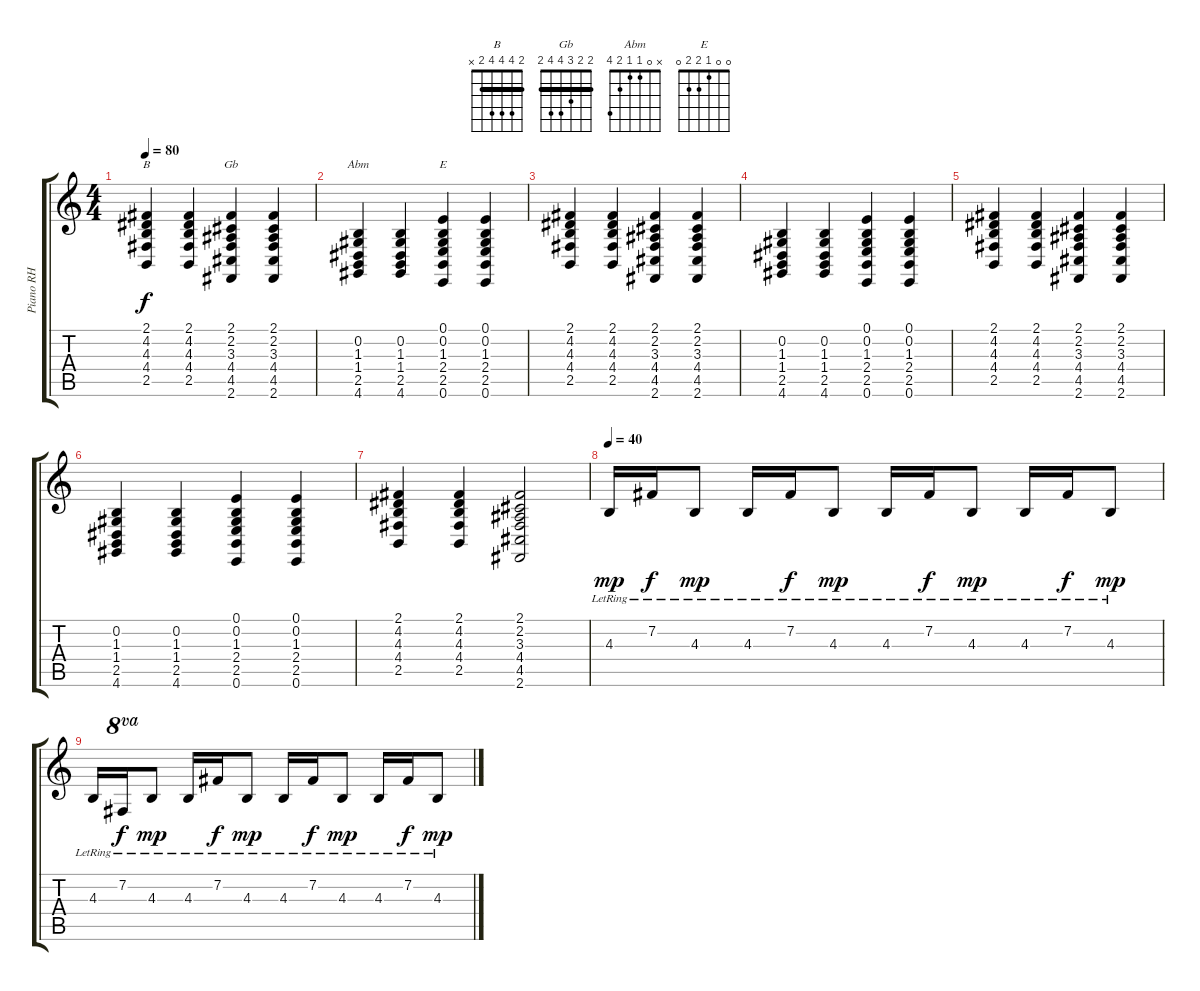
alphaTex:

\track ("Piano RH" "Piano RH") {instrument acousticgrandpiano}
\staff {score tabs}
\tuning (E4 B3 G3 D3 A2 E2) {hide}
\chord ("B" 2 4 4 4 2 x) {barre 2}
\chord ("Gb" 2 2 3 4 4 2) {barre 2}
\chord ("Abm" x 0 1 1 2 4)
\chord ("E" 0 0 1 2 2 0)
\ts (4 4)
\tempo 80
\clef g2
\ks c
(2.1 4.2 4.3 4.4 2.5).4{ch "B" dy f} (2.1 4.2 4.3 4.4 2.5).4 (2.1 2.2 3.3 4.4 4.5 2.6).4{ch "Gb"} (2.1 2.2 3.3 4.4 4.5 2.6).4 |
(0.2 1.3 1.4 2.5 4.6).4{ch "Abm" txt ""} (0.2 1.3 1.4 2.5 4.6).4 (0.1 0.2 1.3 2.4 2.5 0.6).4{ch "E"} (0.1 0.2 1.3 2.4 2.5 0.6).4 |
(2.1 4.2 4.3 4.4 2.5).4 (2.1 4.2 4.3 4.4 2.5).4 (2.1 2.2 3.3 4.4 4.5 2.6).4 (2.1 2.2 3.3 4.4 4.5 2.6).4 |
(0.2 1.3 1.4 2.5 4.6).4 (0.2 1.3 1.4 2.5 4.6).4 (0.1 0.2 1.3 2.4 2.5 0.6).4 (0.1 0.2 1.3 2.4 2.5 0.6).4 |
(2.1 4.2 4.3 4.4 2.5).4 (2.1 4.2 4.3 4.4 2.5).4 (2.1 2.2 3.3 4.4 4.5 2.6).4 (2.1 2.2 3.3 4.4 4.5 2.6).4 |
(0.2 1.3 1.4 2.5 4.6).4 (0.2 1.3 1.4 2.5 4.6).4 (0.1 0.2 1.3 2.4 2.5 0.6).4 (0.1 0.2 1.3 2.4 2.5 0.6).4 |
(2.1 4.2 4.3 4.4 2.5).4 (2.1 4.2 4.3 4.4 2.5).4 (2.1 2.2 3.3 4.4 4.5 2.6).2 |
\tempo 40
4.3{lr}.16{dy mp} 7.2{lr}.16{dy f} 4.3{lr}.8{dy mp} 4.3{lr}.16 7.2{lr}.16{dy f} 4.3{lr}.8{dy mp} 4.3{lr}.16 7.2{lr}.16{dy f} 4.3{lr}.8{dy mp} 4.3{lr}.16 7.2{lr}.16{dy f} 4.3{lr}.8{dy mp} |
4.3{lr}.16 7.2{lr}.16{ot 8va dy f} 4.3{lr}.8{dy mp} 4.3{lr}.16 7.2{lr}.16{dy f} 4.3{lr}.8{dy mp} 4.3{lr}.16 7.2{lr}.16{dy f} 4.3{lr}.8{dy mp} 4.3{lr}.16 7.2{lr}.16{dy f} 4.3{lr}.8{dy mp}
